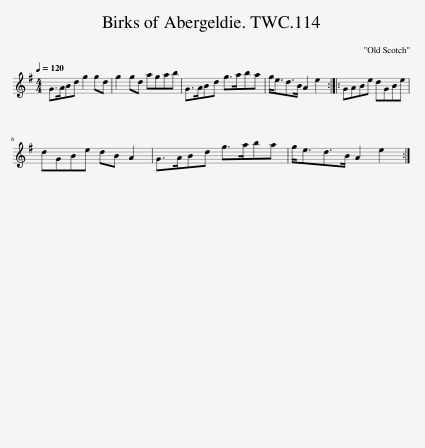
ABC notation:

X:1
L:1/8
Q:1/4=120
M:4/4
I:linebreak $
K:G
V:1 treble
V:1
 G>ABd g2 gd | g2 gd agab | G>ABd g>aba | g<ed>B A2 e2 :: GABe dGBe |$ %5
 dGBe dB A2 | G>ABd g>aba | g<ed>B A2 e2 :| %8
